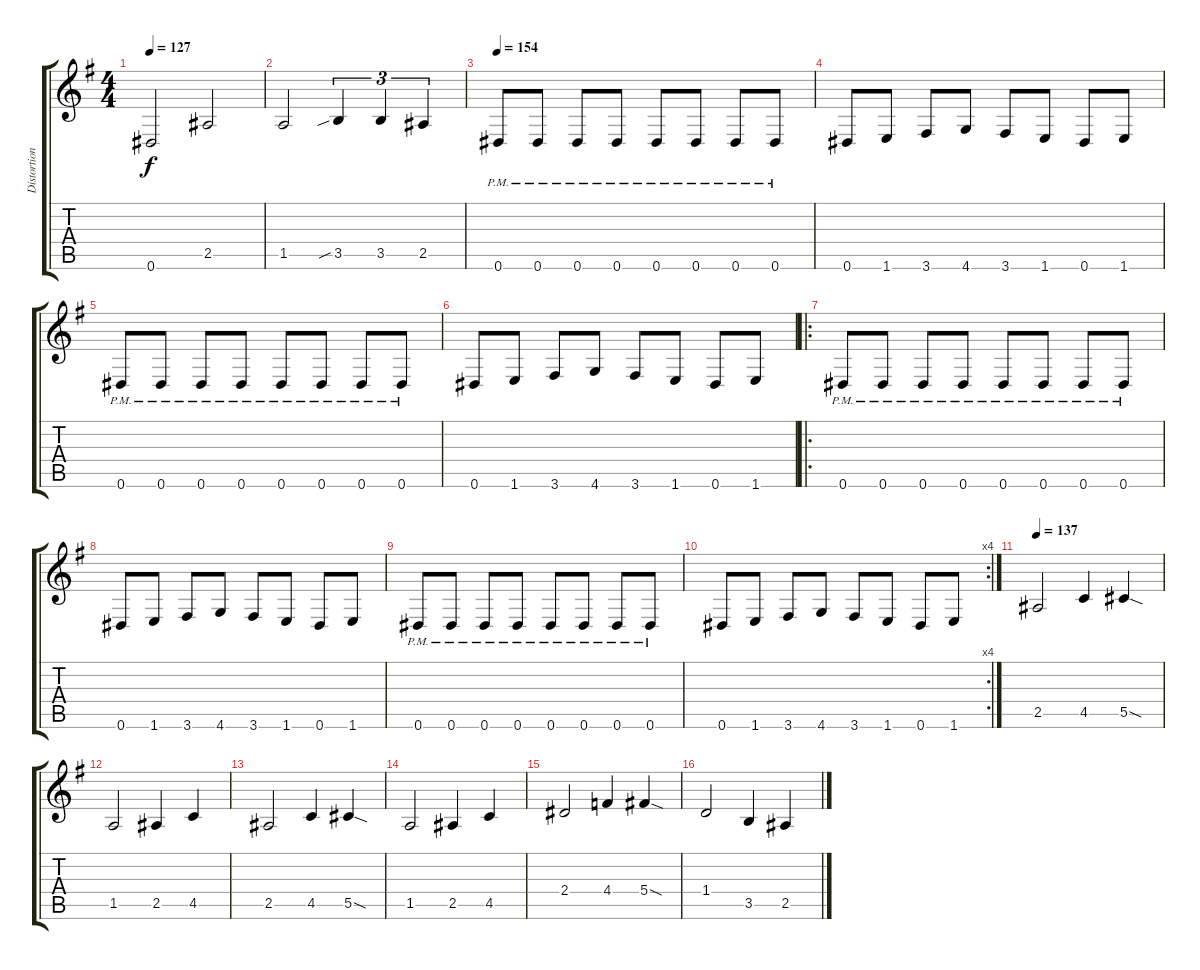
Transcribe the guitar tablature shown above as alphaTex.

\track ("Distortion Guitar" "Distortion") {instrument distortionguitar}
\staff {score tabs}
\tuning (Eb4 Bb3 Gb3 Db3 Ab2 Eb2) {hide}
\ts (4 4)
\tempo 127
\clef g2
\ks g
0.6.2{dy f} 2.5.2 |
1.5.2 3.5{sib}.4{tu (3 2)} 3.5.4{tu (3 2)} 2.5.4{tu (3 2)} |
\tempo 154
0.6{pm}.8 0.6{pm}.8 0.6{pm}.8 0.6{pm}.8 0.6{pm}.8 0.6{pm}.8 0.6{pm}.8 0.6{pm}.8 |
0.6.8 1.6.8 3.6.8 4.6.8 3.6.8 1.6.8 0.6.8 1.6.8 |
0.6{pm}.8 0.6{pm}.8 0.6{pm}.8 0.6{pm}.8 0.6{pm}.8 0.6{pm}.8 0.6{pm}.8 0.6{pm}.8 |
0.6.8 1.6.8 3.6.8 4.6.8 3.6.8 1.6.8 0.6.8 1.6.8 |
\ro
0.6{pm}.8 0.6{pm}.8 0.6{pm}.8 0.6{pm}.8 0.6{pm}.8 0.6{pm}.8 0.6{pm}.8 0.6{pm}.8 |
0.6.8 1.6.8 3.6.8 4.6.8 3.6.8 1.6.8 0.6.8 1.6.8 |
0.6{pm}.8 0.6{pm}.8 0.6{pm}.8 0.6{pm}.8 0.6{pm}.8 0.6{pm}.8 0.6{pm}.8 0.6{pm}.8 |
\rc 4
0.6.8 1.6.8 3.6.8 4.6.8 3.6.8 1.6.8 0.6.8 1.6.8 |
\tempo 137
2.5.2 4.5.4 5.5{sod}.4 |
1.5.2 2.5.4 4.5.4 |
2.5.2 4.5.4 5.5{sod}.4 |
1.5.2 2.5.4 4.5.4 |
2.4.2 4.4.4 5.4{sod}.4 |
1.4.2 3.5.4 2.5.4
